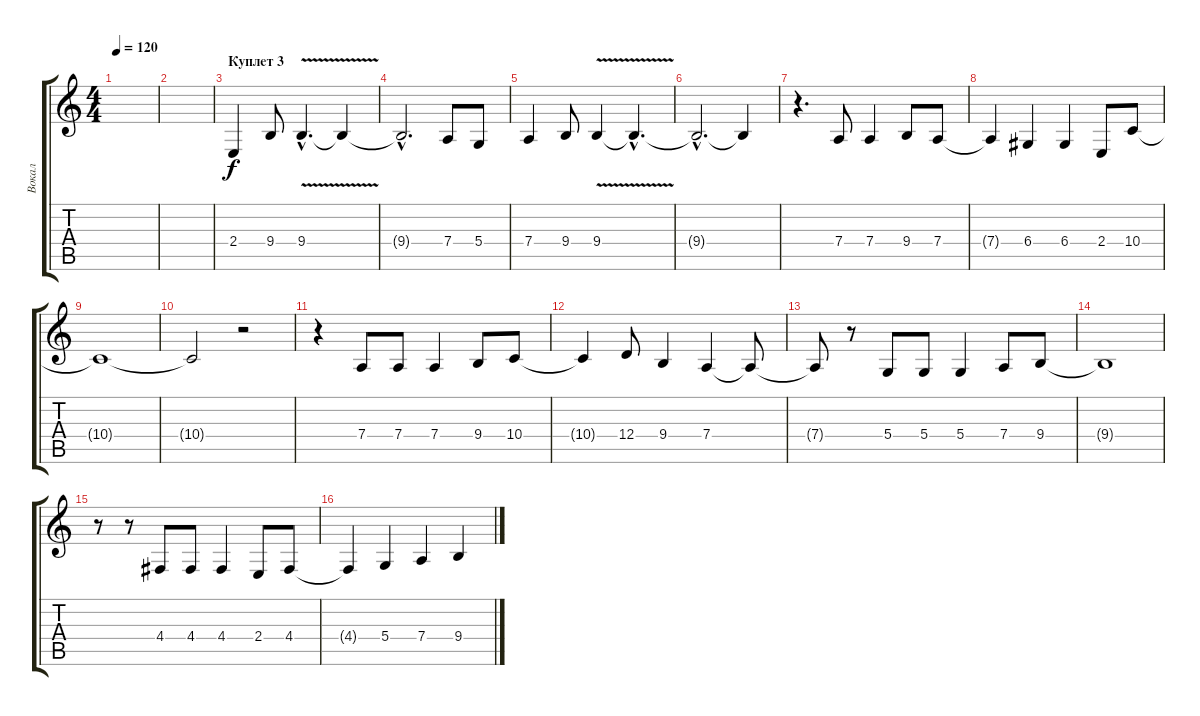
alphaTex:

\track ("Вокал" "Вокал") {instrument baritonesax}
\staff {score tabs}
\tuning (E4 B3 G3 D3 A2 E2) {hide}
\ts (4 4)
\tempo 120
\clef g2
\ks c
|
|
\section ("" "Куплет 3")
2.4.4 9.4.8 9.4{v hac}.4{d} 9.4{t}.4 |
9.4{hac t}.2{d} 7.4.8 5.4.8 |
7.4.4 9.4.8 9.4{v}.4 9.4{hac t}.4{d} |
9.4{hac t}.2{d} 9.4{t}.4 |
r.4{d} 7.4.8 7.4.4 9.4.8 7.4.8 |
7.4{t}.4 6.4.4 6.4.4 2.4.8 10.4.8 |
10.4{t}.1 |
10.4{t}.2 r.2 |
r.4 7.4.8 7.4.8 7.4.4 9.4.8 10.4.8 |
10.4{t}.4 12.4.8 9.4.4 7.4.4 7.4{t}.8 |
7.4{t}.8 r.8 5.4.8 5.4.8 5.4.4 7.4.8 9.4.8 |
9.4{t}.1 |
r.8 r.8 4.4.8 4.4.8 4.4.4 2.4.8 4.4.8 |
4.4{t}.4 5.4.4 7.4.4 9.4.4
